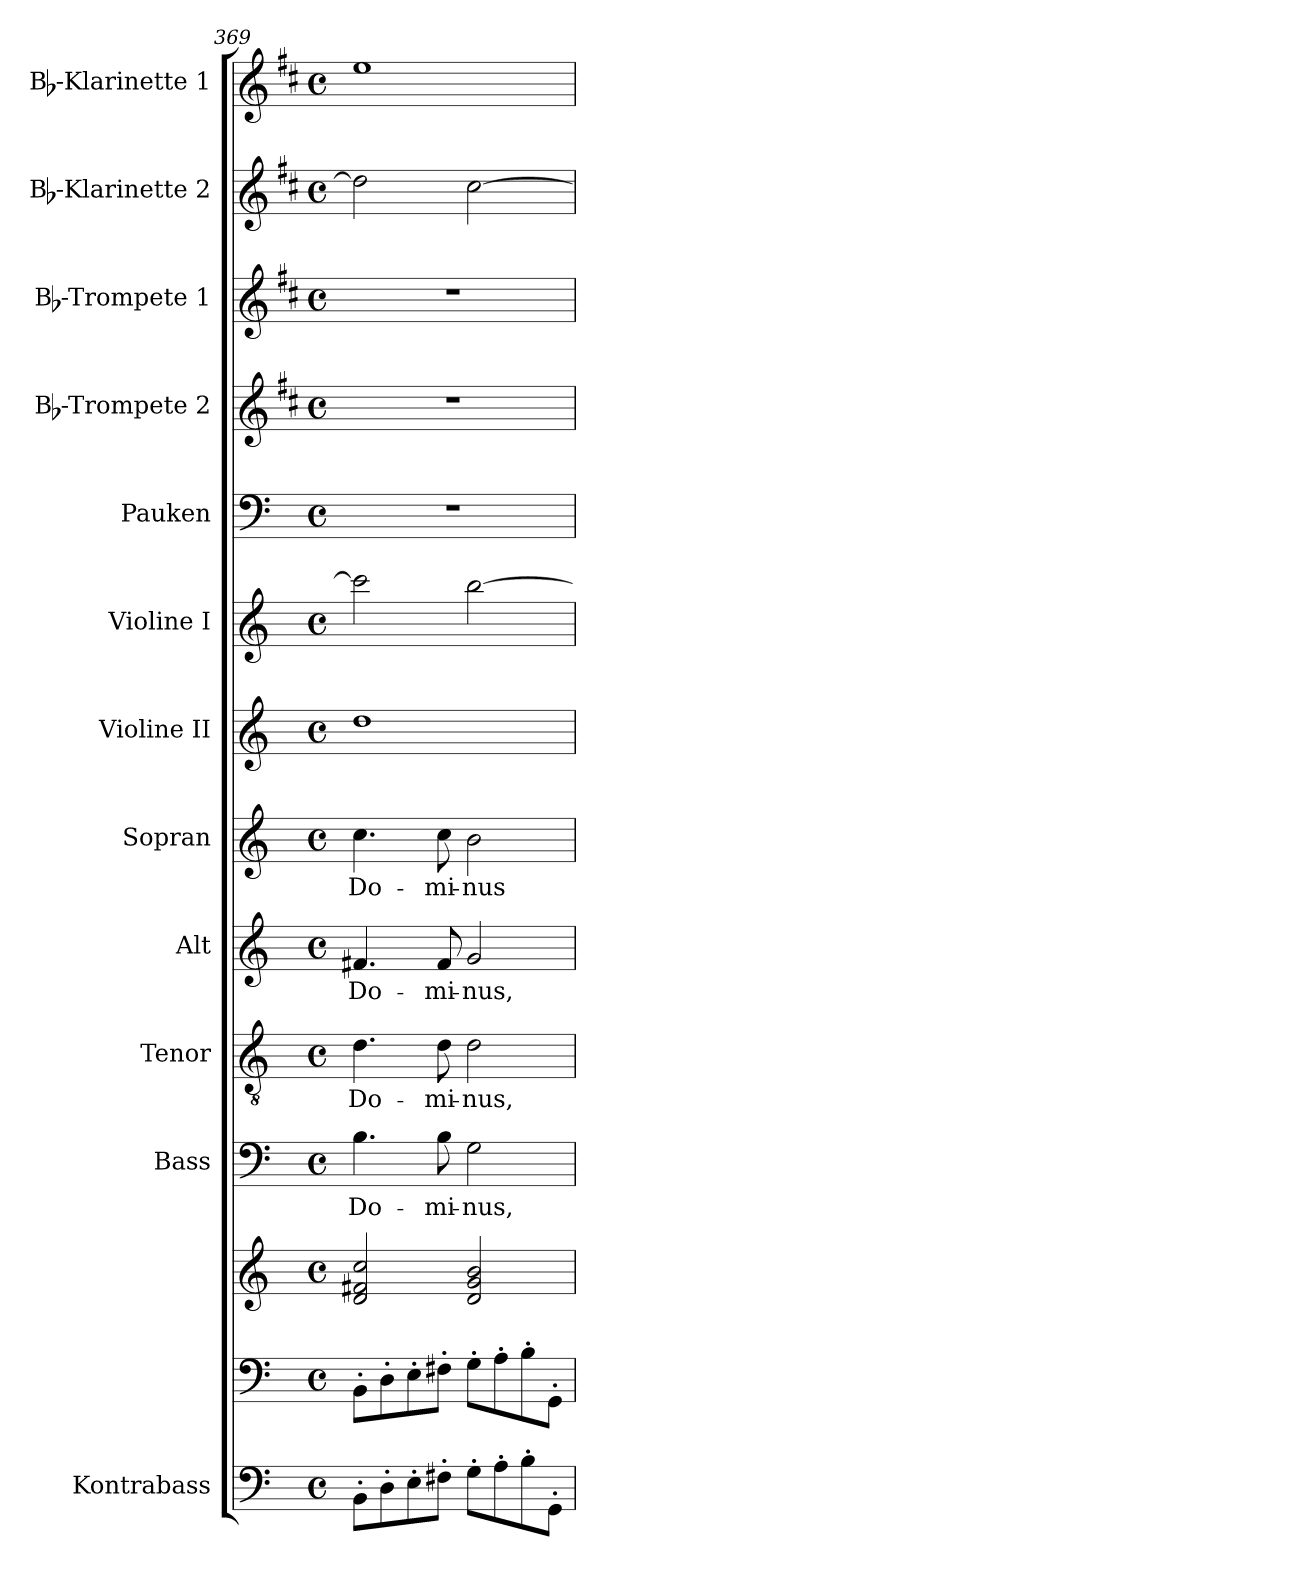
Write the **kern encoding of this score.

**kern	**kern	**kern	**kern	**text	**kern	**text	**kern	**text	**kern	**text	**kern	**kern	**kern	**kern	**kern	**kern	**kern
*part13	*part12	*part12	*part11	*part11	*part10	*part10	*part9	*part9	*part8	*part8	*part7	*part6	*part5	*part4	*part3	*part2	*part1
*staff14	*staff13	*staff12	*staff11	*staff11	*staff10	*staff10	*staff9	*staff9	*staff8	*staff8	*staff7	*staff6	*staff5	*staff4	*staff3	*staff2	*staff1
*I"Kontrabass	*	*	*I"Bass	*	*I"Tenor	*	*I"Alt	*	*I"Sopran	*	*I"Violine II	*I"Violine I	*I"Pauken	*I"Bb-Trompete 2	*I"Bb-Trompete 1	*I"Bb-Klarinette 2	*I"Bb-Klarinette 1
*I'Kb.	*	*	*I'B.	*	*I'T.	*	*I'A.	*	*I'S.	*	*I'Vl. II	*I'Vl. I	*I'Pk.	*I'Bb Trp. 2	*I'Bb Trp. 1	*I'Bb Kl. 2	*I'Bb Kl. 1
*clefF4	*clefF4	*clefG2	*clefF4	*	*clefGv2	*	*clefG2	*	*clefG2	*	*clefG2	*clefG2	*clefF4	*clefG2	*clefG2	*clefG2	*clefG2
*ITrd7c12	*	*	*	*	*	*	*	*	*	*	*	*	*	*ITrd1c2	*ITrd1c2	*ITrd1c2	*ITrd1c2
*k[]	*k[]	*k[]	*k[]	*	*k[]	*	*k[]	*	*k[]	*	*k[]	*k[]	*k[]	*k[]	*k[]	*k[]	*k[]
*C:	*C:	*C:	*C:	*	*C:	*	*C:	*	*C:	*	*C:	*C:	*C:	*C:	*C:	*C:	*C:
*M4/4	*M4/4	*M4/4	*M4/4	*	*M4/4	*	*M4/4	*	*M4/4	*	*M4/4	*M4/4	*M4/4	*M4/4	*M4/4	*M4/4	*M4/4
*met(c)	*met(c)	*met(c)	*met(c)	*	*met(c)	*	*met(c)	*	*met(c)	*	*met(c)	*met(c)	*met(c)	*met(c)	*met(c)	*met(c)	*met(c)
=369	=369	=369	=369	=369	=369	=369	=369	=369	=369	=369	=369	=369	=369	=369	=369	=369	=369
!	!	!	!	!LO:LY:b	!	!LO:LY:b	!	!LO:LY:b	!	!LO:LY:b	!	!	!	!	!	!	!
8BBB'>\L	8BB'>\L	2d/ 2f#X/ 2cc/	4.B\	Do-	4.d\	Do-	4.f#X/	Do-	4.cc\	Do-	1dd	2ccc\]	1r	1r	1r	2cc\]	1dd
8DD'>\	8D'>\	.	.	.	.	.	.	.	.	.	.	.	.	.	.	.	.
8EE'>\	8E'>\	.	.	.	.	.	.	.	.	.	.	.	.	.	.	.	.
!	!	!	!	!LO:LY:b	!	!LO:LY:b	!	!LO:LY:b	!	!LO:LY:b	!	!	!	!	!	!	!
8FF#X'>\J	8F#X'>\J	.	8B\	-mi-	8d\	-mi-	8f#/	-mi-	8cc\	-mi-	.	.	.	.	.	.	.
!	!	!	!	!LO:LY:b	!	!LO:LY:b	!	!LO:LY:b	!	!LO:LY:b	!	!	!	!	!	!	!
8GG'>\L	8G'>\L	2d/ 2g/ 2b/	2G\	-nus,	2d\	-nus,	2g/	-nus,	2b\	-nus	.	[2bb\	.	.	.	[2b\	.
8AA'>\	8A'>\	.	.	.	.	.	.	.	.	.	.	.	.	.	.	.	.
8BB'>\	8B'>\	.	.	.	.	.	.	.	.	.	.	.	.	.	.	.	.
8GGG'>\J	8GG'>\J	.	.	.	.	.	.	.	.	.	.	.	.	.	.	.	.
=	=	=	=	=	=	=	=	=	=	=	=	=	=	=	=	=	=
*-	*-	*-	*-	*-	*-	*-	*-	*-	*-	*-	*-	*-	*-	*-	*-	*-	*-
